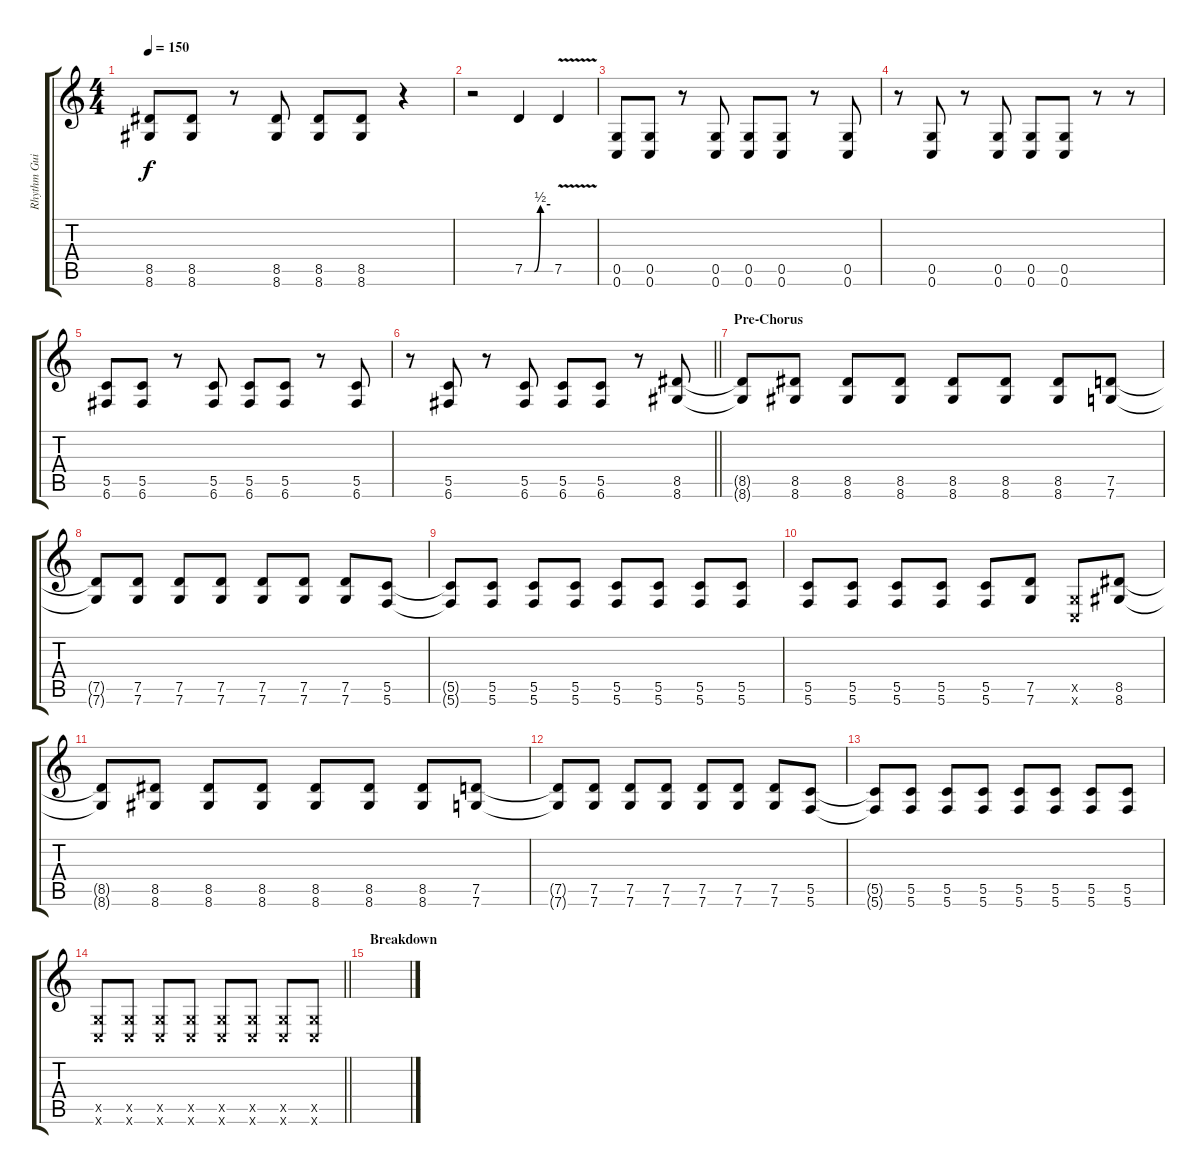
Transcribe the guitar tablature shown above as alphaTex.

\track ("Rhythm Guitar L" "Rhythm Gui") {instrument distortionguitar}
\staff {score tabs}
\tuning (D4 A3 F3 C3 G2 C2) {hide}
\ts (4 4)
\tempo 150
\clef g2
\ks c
(8.5 8.6).8{dy f} (8.5 8.6).8 r.8 (8.5 8.6).8 (8.5 8.6).8 (8.5 8.6).8 r.4 |
r.2 7.5{be (custom 0 0 23 0 37 2 60 2)}.4 7.5{v}.4 |
(0.5 0.6).8 (0.5 0.6).8 r.8 (0.5 0.6).8 (0.5 0.6).8 (0.5 0.6).8 r.8 (0.5 0.6).8 |
r.8 (0.5 0.6).8 r.8 (0.5 0.6).8 (0.5 0.6).8 (0.5 0.6).8 r.8 r.8 |
(5.5 6.6).8 (5.5 6.6).8 r.8 (5.5 6.6).8 (5.5 6.6).8 (5.5 6.6).8 r.8 (5.5 6.6).8 |
\barLineRight lightlight
r.8 (5.5 6.6).8 r.8 (5.5 6.6).8 (5.5 6.6).8 (5.5 6.6).8 r.8 (8.5 8.6).8 |
\section ("" "Pre-Chorus")
(8.5{t} 8.6{t}).8 (8.5 8.6).8 (8.5 8.6).8 (8.5 8.6).8 (8.5 8.6).8 (8.5 8.6).8 (8.5 8.6).8 (7.5 7.6).8 |
(7.5{t} 7.6{t}).8 (7.5 7.6).8 (7.5 7.6).8 (7.5 7.6).8 (7.5 7.6).8 (7.5 7.6).8 (7.5 7.6).8 (5.5 5.6).8 |
(5.5{t} 5.6{t}).8 (5.5 5.6).8 (5.5 5.6).8 (5.5 5.6).8 (5.5 5.6).8 (5.5 5.6).8 (5.5 5.6).8 (5.5 5.6).8 |
(5.5 5.6).8 (5.5 5.6).8 (5.5 5.6).8 (5.5 5.6).8 (5.5 5.6).8 (7.5 7.6).8 (0.5{x} 0.6{x}).8 (8.5 8.6).8 |
(8.5{t} 8.6{t}).8 (8.5 8.6).8 (8.5 8.6).8 (8.5 8.6).8 (8.5 8.6).8 (8.5 8.6).8 (8.5 8.6).8 (7.5 7.6).8 |
(7.5{t} 7.6{t}).8 (7.5 7.6).8 (7.5 7.6).8 (7.5 7.6).8 (7.5 7.6).8 (7.5 7.6).8 (7.5 7.6).8 (5.5 5.6).8 |
(5.5{t} 5.6{t}).8 (5.5 5.6).8 (5.5 5.6).8 (5.5 5.6).8 (5.5 5.6).8 (5.5 5.6).8 (5.5 5.6).8 (5.5 5.6).8 |
\barLineRight lightlight
(0.5{x} 0.6{x}).8 (0.5{x} 0.6{x}).8 (0.5{x} 0.6{x}).8 (0.5{x} 0.6{x}).8 (0.5{x} 0.6{x}).8 (0.5{x} 0.6{x}).8 (0.5{x} 0.6{x}).8 (0.5{x} 0.6{x}).8 |
\section ("" "Breakdown")
